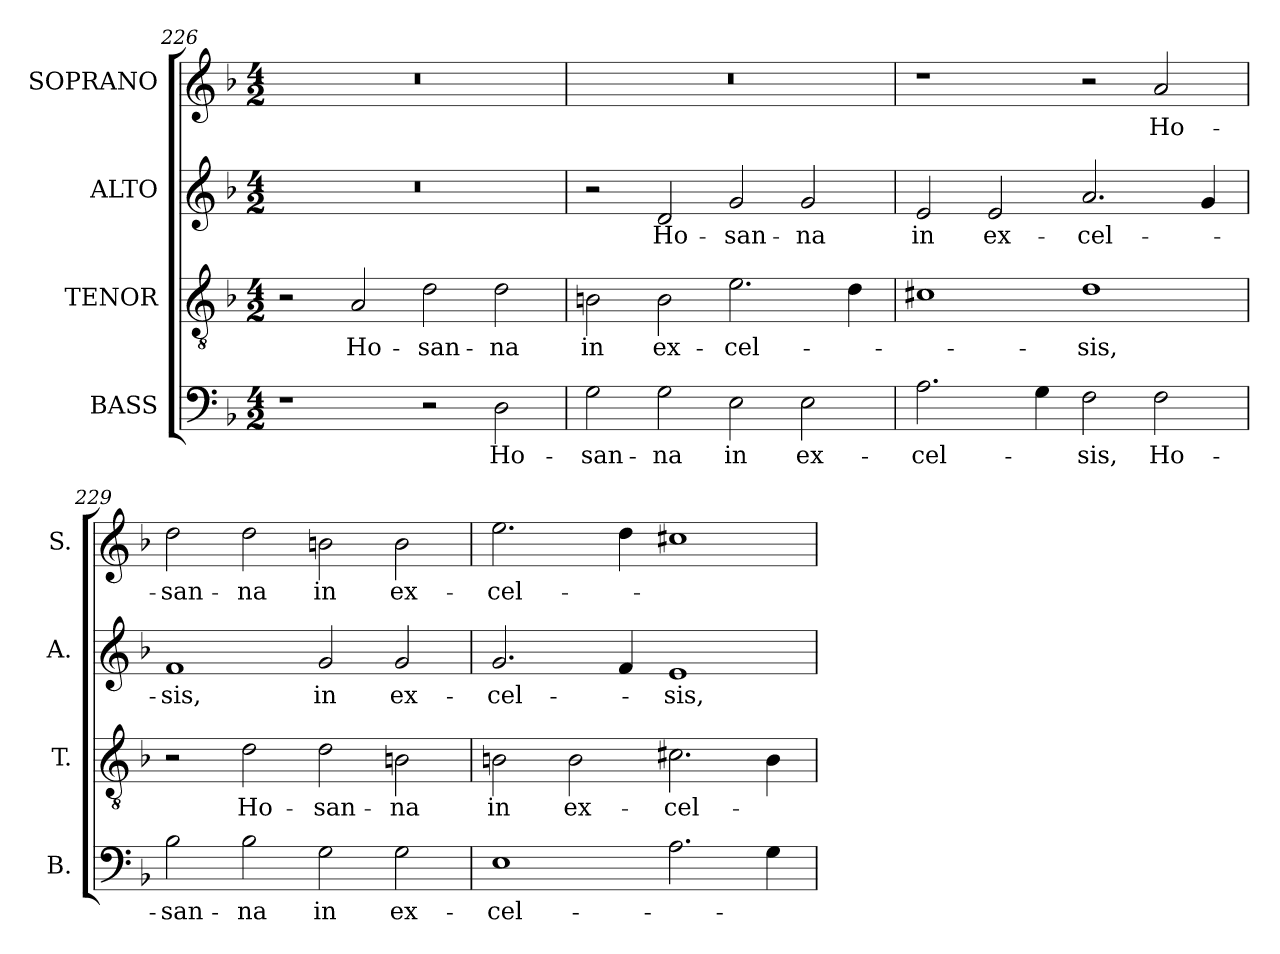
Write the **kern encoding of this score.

**kern	**text	**kern	**text	**kern	**text	**kern	**text
*part4	*part4	*part3	*part3	*part2	*part2	*part1	*part1
*staff4	*staff4	*staff3	*staff3	*staff2	*staff2	*staff1	*staff1
*I"BASS	*	*I"TENOR	*	*I"ALTO	*	*I"SOPRANO	*
*I'B.	*	*I'T.	*	*I'A.	*	*I'S.	*
*clefF4	*	*clefGv2	*	*clefG2	*	*clefG2	*
*	*	*ITrd7c12	*	*	*	*	*
*k[b-]	*	*k[b-]	*	*k[b-]	*	*k[b-]	*
*F:	*	*F:	*	*F:	*	*F:	*
*M4/2	*	*M4/2	*	*M4/2	*	*M4/2	*
=226	=226	=226	=226	=226	=226	=226	=226
!	!	!	!	!LO:N:vis=1	!	!LO:N:vis=1	!
1r	.	2r	.	0r	.	0r	.
!	!	!	!LO:LY:b:color=#000000	!	!	!	!
.	.	2AAi/	Ho-	.	.	.	.
!	!	!	!LO:LY:b:color=#000000	!	!	!	!
2r	.	2Di\	-san-	.	.	.	.
!	!LO:LY:b:color=#000000	!	!	!	!	!	!
!	!	!	!LO:LY:b:color=#000000	!	!	!	!
2Di\	Ho-	2Di\	-na	.	.	.	.
=227	=227	=227	=227	=227	=227	=227	=227
!	!LO:LY:b:color=#000000	!	!	!	!	!	!
!	!	!	!LO:LY:b:color=#000000	!	!	!LO:N:vis=1	!
2Gi\	-san-	2BBni\	in	2r	.	0r	.
!	!LO:LY:b:color=#000000	!	!	!	!	!	!
!	!	!	!LO:LY:b:color=#000000	!	!	!	!
!	!	!	!	!	!LO:LY:b:color=#000000	!	!
2Gi\	-na	2BBi\	ex-	2di/	Ho-	.	.
!	!LO:LY:b:color=#000000	!	!	!	!	!	!
!	!	!	!LO:LY:b:color=#000000	!	!	!	!
!	!	!	!	!	!LO:LY:b:color=#000000	!	!
2Ei\	in	2.Ei\	-cel-	2gi/	-san-	.	.
!	!LO:LY:b:color=#000000	!	!	!	!	!	!
!	!	!	!	!	!LO:LY:b:color=#000000	!	!
2Ei\	ex-	.	.	2gi/	-na	.	.
.	.	4Di\	.	.	.	.	.
=228	=228	=228	=228	=228	=228	=228	=228
!	!LO:LY:b:color=#000000	!	!	!	!	!	!
!	!	!	!	!	!LO:LY:b:color=#000000	!	!
2.Ai\	-cel-	1C#Xi	.	2ei/	in	1r	.
!	!	!	!	!	!LO:LY:b:color=#000000	!	!
.	.	.	.	2ei/	ex-	.	.
4Gi\	.	.	.	.	.	.	.
!	!LO:LY:b:color=#000000	!	!	!	!	!	!
!	!	!	!LO:LY:b:color=#000000	!	!	!	!
!	!	!	!	!	!LO:LY:b:color=#000000	!	!
2Fi\	-sis,	1Di	-sis,	2.ai/	-cel-	2r	.
!	!LO:LY:b:color=#000000	!	!	!	!	!	!
!	!	!	!	!	!	!	!LO:LY:b:color=#000000
2Fi\	Ho-	.	.	.	.	2ai/	Ho-
.	.	.	.	4gi/	.	.	.
!!LO:PB:g=z
=229	=229	=229	=229	=229	=229	=229	=229
!	!LO:LY:b:color=#000000	!	!	!	!	!	!
!	!	!	!	!	!LO:LY:b:color=#000000	!	!
!	!	!	!	!	!	!	!LO:LY:b:color=#000000
2B-i\	-san-	2r	.	1fi	-sis,	2ddi\	-san-
!	!LO:LY:b:color=#000000	!	!	!	!	!	!
!	!	!	!LO:LY:b:color=#000000	!	!	!	!
!	!	!	!	!	!	!	!LO:LY:b:color=#000000
2B-i\	-na	2Di\	Ho-	.	.	2ddi\	-na
!	!LO:LY:b:color=#000000	!	!	!	!	!	!
!	!	!	!LO:LY:b:color=#000000	!	!	!	!
!	!	!	!	!	!LO:LY:b:color=#000000	!	!
!	!	!	!	!	!	!	!LO:LY:b:color=#000000
2Gi\	in	2Di\	-san-	2gi/	in	2bni\	in
!	!LO:LY:b:color=#000000	!	!	!	!	!	!
!	!	!	!LO:LY:b:color=#000000	!	!	!	!
!	!	!	!	!	!LO:LY:b:color=#000000	!	!
!	!	!	!	!	!	!	!LO:LY:b:color=#000000
2Gi\	ex-	2BBni\	-na	2gi/	ex-	2bi\	ex-
=230	=230	=230	=230	=230	=230	=230	=230
!	!LO:LY:b:color=#000000	!	!	!	!	!	!
!	!	!	!LO:LY:b:color=#000000	!	!	!	!
!	!	!	!	!	!LO:LY:b:color=#000000	!	!
!	!	!	!	!	!	!	!LO:LY:b:color=#000000
1Ei	-cel-	2BBni\	in	2.gi/	-cel-	2.eei\	-cel-
!	!	!	!LO:LY:b:color=#000000	!	!	!	!
.	.	2BBi\	ex-	.	.	.	.
.	.	.	.	4fi/	.	4ddi\	.
!	!	!	!LO:LY:b:color=#000000	!	!	!	!
!	!	!	!	!	!LO:LY:b:color=#000000	!	!
2.Ai\	.	2.C#Xi\	-cel-	1ei	-sis,	1cc#Xi	.
4Gi\	.	4BBi\	.	.	.	.	.
=	=	=	=	=	=	=	=
*-	*-	*-	*-	*-	*-	*-	*-
